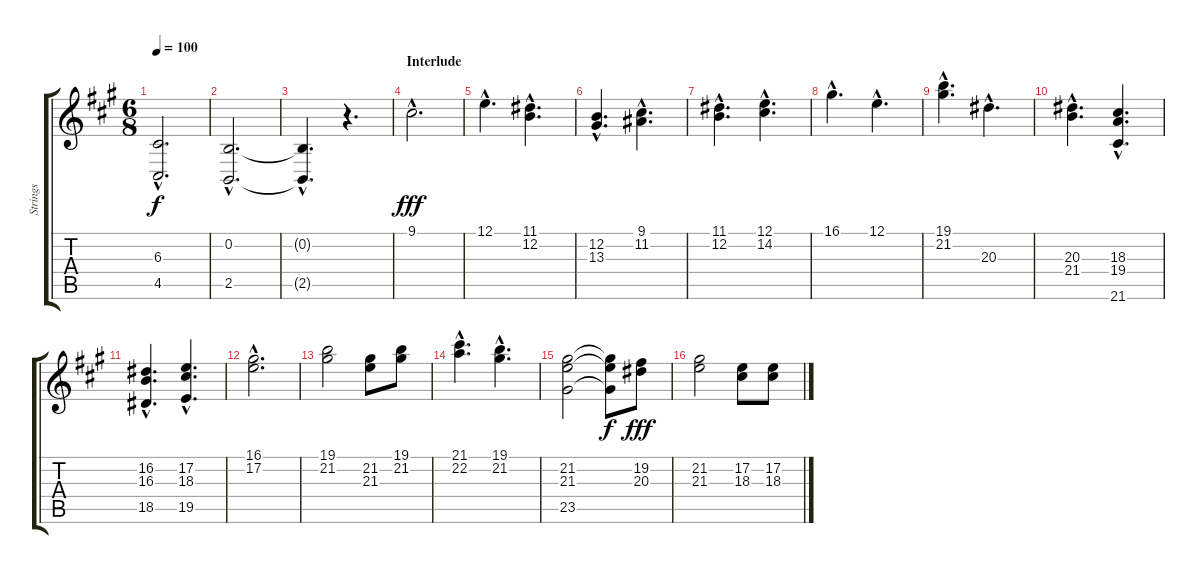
\track ("Strings" "Strings") {instrument stringensemble1}
\staff {score tabs}
\tuning (E4 B3 G3 D3 A2 E2) {hide}
\ts (6 8)
\tempo 100
\clef g2
\ks a
(6.3{hac} 4.5{hac}).2{d dy f} |
(0.2{hac} 2.5{hac}).2{d} |
(0.2{hac t} 2.5{hac t}).4{d} r.4{d} |
\section ("" "Interlude")
9.1{hac}.2{d dy fff} |
12.1{hac}.4{d} (11.1{hac} 12.2{hac}).4{d} |
(12.2{hac} 13.3{hac}).4{d} (9.1{hac} 11.2{hac}).4{d} |
(11.1{hac} 12.2{hac}).4{d} (12.1{hac} 14.2{hac}).4{d} |
16.1{hac}.4{d} 12.1{hac}.4{d} |
(19.1{hac} 21.2{hac}).4{d} 20.3{hac}.4{d} |
(20.3{hac} 21.4{hac}).4{d} (18.3{hac} 19.4{hac} 21.6{hac}).4{d} |
(16.2{hac} 16.3{hac} 18.5{hac}).4{d} (17.2{hac} 18.3{hac} 19.5{hac}).4{d} |
(16.1{hac} 17.2{hac}).2{d} |
(19.1 21.2).2 (21.2 21.3).8 (19.1 21.2).8 |
(21.1{hac} 22.2{hac}).4{d} (19.1{hac} 21.2{hac}).4{d} |
(21.2 21.3 23.5).2 (21.2{t} 21.3{t} 23.5{t}).8{dy f} (19.2 20.3).8{dy fff} |
(21.2 21.3).2 (17.2 18.3).8 (17.2 18.3).8
